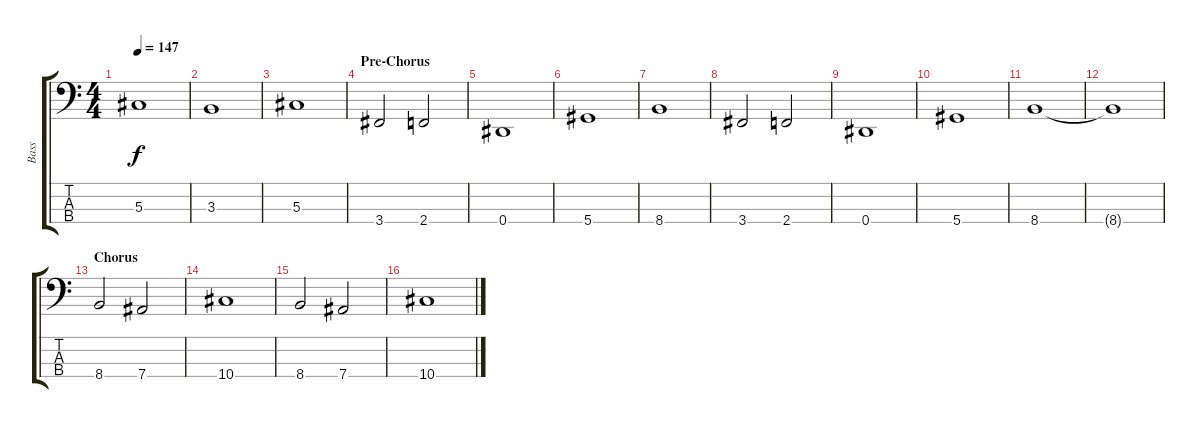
\track ("Bass" "Bass") {instrument electricbassfinger}
\staff {score tabs}
\tuning (Gb2 Db2 Ab1 Eb1) {hide}
\ts (4 4)
\tempo 147
\clef f4
\ks c
5.3.1{dy f} |
3.3.1 |
5.3.1 |
\section ("" "Pre-Chorus")
3.4.2 2.4.2 |
0.4.1 |
5.4.1 |
8.4.1 |
3.4.2 2.4.2 |
0.4.1 |
5.4.1 |
8.4.1 |
8.4{t}.1 |
\section ("" "Chorus")
8.4.2 7.4.2 |
10.4.1 |
8.4.2 7.4.2 |
10.4.1
